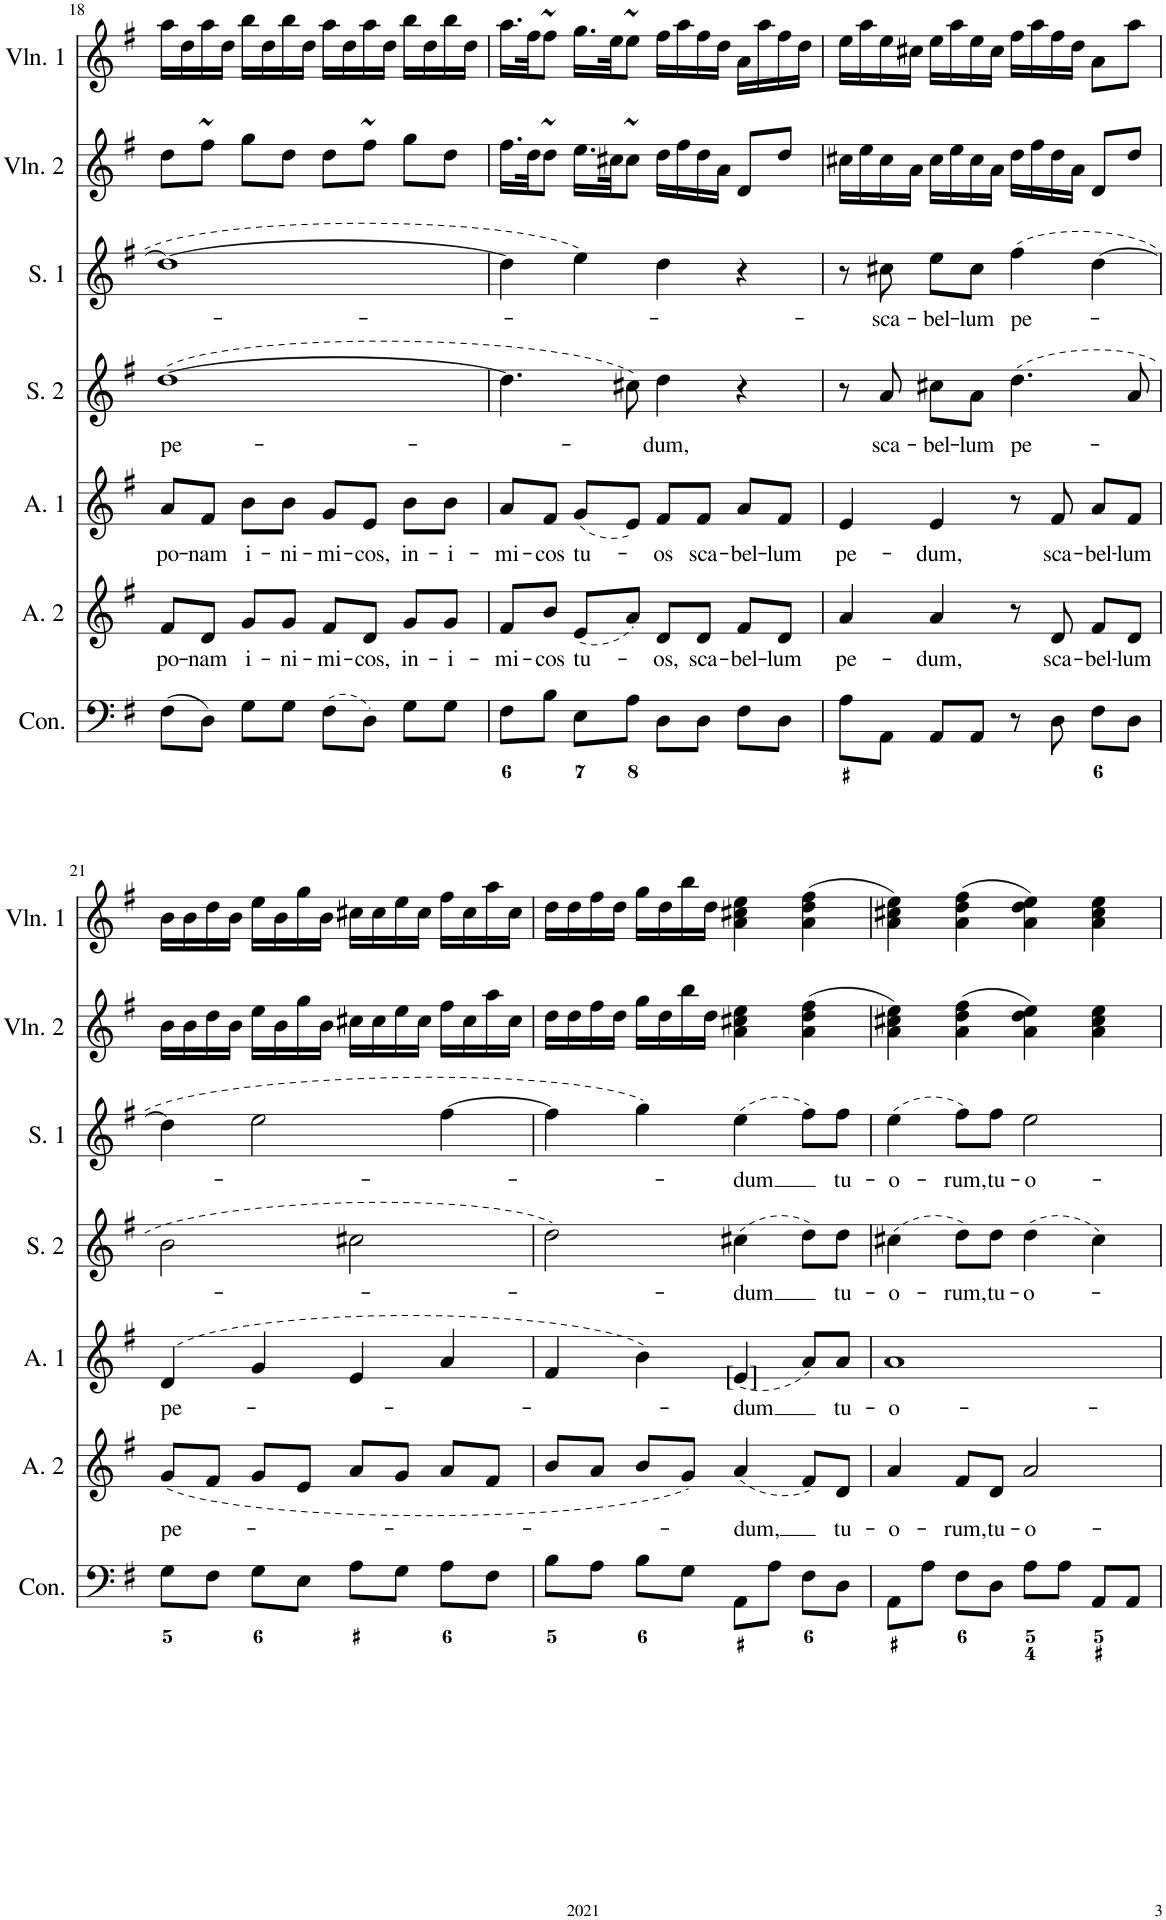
**kern	**kern	**kern	**text	**kern	**text	**kern	**text	**kern	**text	**kern	**kern
*part8	*part7	*part6	*part6	*part5	*part5	*part4	*part4	*part3	*part3	*part2	*part1
*staff8	*staff7	*staff6	*staff6	*staff5	*staff5	*staff4	*staff4	*staff3	*staff3	*staff2	*staff1
*I"Harpsichord	*I"Continuo	*I"Alto 2	*	*I"Alto 1	*	*I"Soprano 2	*	*I"Soprano 1	*	*I"Violin 2	*I"Violin 1
*I'Hch.	*I'Con.	*I'A. 2	*	*I'A. 1	*	*I'S. 2	*	*I'S. 1	*	*I'Vln. 2	*I'Vln. 1
!!LO:PB:g=z
*clefF4	*clefF4	*clefG2	*	*clefG2	*	*clefG2	*	*clefG2	*	*clefG2	*clefG2
*k[f#]	*k[f#]	*k[f#]	*	*k[f#]	*	*k[f#]	*	*k[f#]	*	*k[f#]	*k[f#]
*M4/4	*M4/4	*M4/4	*	*M4/4	*	*M4/4	*	*M4/4	*	*M4/4	*M4/4
=18	=18	=18	=18	=18	=18	=18	=18	=18	=18	=18	=18
!	!	!	!LO:LY:b	!	!LO:LY:b	!	!LO:LY:b	!	!	!	!
8F#\L	(8F#\L	8f#/L	po-	8a/L	po-	([1dd	pe-	1dd_	.	8dd\L	16aa\LL
.	.	.	.	.	.	.	.	.	.	.	16dd\
!	!	!	!LO:LY:b	!	!LO:LY:b	!	!	!	!	!	!
8D\J	8D\J)	8d/J	-nam	8f#/J	-nam	.	.	.	.	8ff#\J	16aa\
.	.	.	.	.	.	.	.	.	.	.	16dd\JJ
!	!	!	!LO:LY:b	!	!LO:LY:b	!	!	!	!	!	!
8G\L	8G\L	8g/L	i-	8b\L	i-	.	.	.	.	8gg\L	16bb\LL
.	.	.	.	.	.	.	.	.	.	.	16dd\
!	!	!	!LO:LY:b	!	!LO:LY:b	!	!	!	!	!	!
8G\J	8G\J	8g/J	-ni-	8b\J	-ni-	.	.	.	.	8dd\J	16bb\
.	.	.	.	.	.	.	.	.	.	.	16dd\JJ
!	!	!	!LO:LY:b	!	!LO:LY:b	!	!	!	!	!	!
8F#\L	(8F#\L	8f#/L	-mi-	8g/L	-mi-	.	.	.	.	8dd\L	16aa\LL
.	.	.	.	.	.	.	.	.	.	.	16dd\
!	!	!	!LO:LY:b	!	!LO:LY:b	!	!	!	!	!	!
8D\J	8D\J)	8d/J	-cos,	8e/J	-cos,	.	.	.	.	8ff#\J	16aa\
.	.	.	.	.	.	.	.	.	.	.	16dd\JJ
!	!	!	!LO:LY:b	!	!LO:LY:b	!	!	!	!	!	!
8G\L	8G\L	8g/L	in-	8b\L	in-	.	.	.	.	8gg\L	16bb\LL
.	.	.	.	.	.	.	.	.	.	.	16dd\
!	!	!	!LO:LY:b	!	!LO:LY:b	!	!	!	!	!	!
8G\J	8G\J	8g/J	-i-	8b\J	-i-	.	.	.	.	8dd\J	16bb\
.	.	.	.	.	.	.	.	.	.	.	16dd\JJ
=19	=19	=19	=19	=19	=19	=19	=19	=19	=19	=19	=19
!	!	!	!LO:LY:b	!	!LO:LY:b	!	!	!	!	!	!
8F#\L	8F#\L	8f#/L	-mi-	8a/L	-mi-	4.dd\]	.	4dd\]	.	16.ff#\LL	16.aa\LL
.	.	.	.	.	.	.	.	.	.	32dd\JK	32ff#\JK
!	!	!	!LO:LY:b	!	!LO:LY:b	!	!	!	!	!	!
8B\J	8B\J	8b/J	-cos	8f#/J	-cos	.	.	.	.	8dd\J	8ff#\J
!	!	!	!LO:LY:b	!	!LO:LY:b	!	!	!	!	!	!
8E\L	8E\L	(8e/L	tu-	(8g/L	tu-	.	.	4ee\	.	16.ee\LL	16.gg\LL
.	.	.	.	.	.	.	.	.	.	32cc#X\JK	32ee\JK
8A\J	8A\J	8a/J)	.	8e/J)	.	8cc#X\)	.	.	.	8cc#\J	8ee\J
!	!	!	!LO:LY:b	!	!LO:LY:b	!	!LO:LY:b	!	!	!	!
8D\L	8D\L	8d/L	-os,	8f#/L	-os	4dd\	-dum,	4dd\	.	16dd\LL	16ff#\LL
.	.	.	.	.	.	.	.	.	.	16ff#\	16aa\
!	!	!	!LO:LY:b	!	!LO:LY:b	!	!	!	!	!	!
8D\J	8D\J	8d/J	sca-	8f#/J	sca-	.	.	.	.	16dd\	16ff#\
.	.	.	.	.	.	.	.	.	.	16a\JJ	16dd\JJ
!	!	!	!LO:LY:b	!	!LO:LY:b	!	!	!	!	!	!
8F#\L	8F#\L	8f#/L	-bel-	8a/L	-bel-	4r	.	4r	.	8d/L	16a\LL
.	.	.	.	.	.	.	.	.	.	.	16aa\
!	!	!	!LO:LY:b	!	!LO:LY:b	!	!	!	!	!	!
8D\J	8D\J	8d/J	-lum	8f#/J	-lum	.	.	.	.	8dd/J	16ff#\
.	.	.	.	.	.	.	.	.	.	.	16dd\JJ
=20	=20	=20	=20	=20	=20	=20	=20	=20	=20	=20	=20
!	!	!	!LO:LY:b	!	!LO:LY:b	!	!	!	!	!	!
8A\L	8A\L	4a/	pe-	4e/	pe-	8r	.	8r	.	16cc#X\LL	16ee\LL
.	.	.	.	.	.	.	.	.	.	16ee\	16aa\
!	!	!	!	!	!	!	!LO:LY:b	!	!LO:LY:b	!	!
8AA\J	8AA\J	.	.	.	.	8a/	sca-	8cc#X\	sca-	16cc#\	16ee\
.	.	.	.	.	.	.	.	.	.	16a\JJ	16cc#X\JJ
!	!	!	!LO:LY:b	!	!LO:LY:b	!	!LO:LY:b	!	!LO:LY:b	!	!
8AA/L	8AA/L	4a/	-dum,	4e/	-dum,	8cc#X\L	-bel-	8ee\L	-bel-	16cc#\LL	16ee\LL
.	.	.	.	.	.	.	.	.	.	16ee\	16aa\
!	!	!	!	!	!	!	!LO:LY:b	!	!LO:LY:b	!	!
8AA/J	8AA/J	.	.	.	.	8a\J	-lum	8cc#\J	-lum	16cc#\	16ee\
.	.	.	.	.	.	.	.	.	.	16a\JJ	16cc#\JJ
!	!	!	!	!	!	!	!LO:LY:b	!	!LO:LY:b	!	!
8r	8r	8r	.	8r	.	(4.dd\	pe-	(4ff#\	pe-	16dd\LL	16ff#\LL
.	.	.	.	.	.	.	.	.	.	16ff#\	16aa\
!	!	!	!LO:LY:b	!	!LO:LY:b	!	!	!	!	!	!
8D	8D\	8d/	sca-	8f#/	sca-	.	.	.	.	16dd\	16ff#\
.	.	.	.	.	.	.	.	.	.	16a\JJ	16dd\JJ
!	!	!	!LO:LY:b	!	!LO:LY:b	!	!	!	!	!	!
8F#\L	8F#\L	8f#/L	-bel-	8a/L	-bel-	.	.	[4dd\	.	8d/L	8a\L
!	!	!	!LO:LY:b	!	!LO:LY:b	!	!	!	!	!	!
8D\J	8D\J	8d/J	-lum	8f#/J	-lum	8a/	.	.	.	8dd/J	8aa\J
!!LO:LB:g=z
=21	=21	=21	=21	=21	=21	=21	=21	=21	=21	=21	=21
!	!	!	!LO:LY:b	!	!LO:LY:b	!	!	!	!	!	!
8G\L	8G\L	(8g/L	pe-	(4d/	pe-	2b\	.	4dd\]	.	16b\LL	16b\LL
.	.	.	.	.	.	.	.	.	.	16b\	16b\
8F#\J	8F#\J	8f#/J	.	.	.	.	.	.	.	16dd\	16dd\
.	.	.	.	.	.	.	.	.	.	16b\JJ	16b\JJ
8G\L	8G\L	8g/L	.	4g/	.	.	.	2ee\	.	16ee\LL	16ee\LL
.	.	.	.	.	.	.	.	.	.	16b\	16b\
8E\J	8E\J	8e/J	.	.	.	.	.	.	.	16gg\	16gg\
.	.	.	.	.	.	.	.	.	.	16b\JJ	16b\JJ
8A\L	8A\L	8a/L	.	4e/	.	2cc#X\	.	.	.	16cc#X\LL	16cc#X\LL
.	.	.	.	.	.	.	.	.	.	16cc#\	16cc#\
8G\J	8G\J	8g/J	.	.	.	.	.	.	.	16ee\	16ee\
.	.	.	.	.	.	.	.	.	.	16cc#\JJ	16cc#\JJ
8A\L	8A\L	8a/L	.	4a/	.	.	.	[4ff#\	.	16ff#\LL	16ff#\LL
.	.	.	.	.	.	.	.	.	.	16cc#\	16cc#\
8F#\J	8F#\J	8f#/J	.	.	.	.	.	.	.	16aa\	16aa\
.	.	.	.	.	.	.	.	.	.	16cc#\JJ	16cc#\JJ
=22	=22	=22	=22	=22	=22	=22	=22	=22	=22	=22	=22
8B\L	8B\L	8b/L	.	4f#/	.	2dd\)	.	4ff#\]	.	16dd\LL	16dd\LL
.	.	.	.	.	.	.	.	.	.	16dd\	16dd\
8A\J	8A\J	8a/J	.	.	.	.	.	.	.	16ff#\	16ff#\
.	.	.	.	.	.	.	.	.	.	16dd\JJ	16dd\JJ
8B\L	8B\L	8b/L	.	4b\)	.	.	.	4gg\)	.	16gg\LL	16gg\LL
.	.	.	.	.	.	.	.	.	.	16dd\	16dd\
8G\J	8G\J	8g/J)	.	.	.	.	.	.	.	16bb\	16bb\
.	.	.	.	.	.	.	.	.	.	16dd\JJ	16dd\JJ
!	!	!	!	!LO:TX:a:t=[  ]	!	!	!	!	!	!	!
!	!	!	!LO:LY:b	!	!LO:LY:b	!	!LO:LY:b	!	!LO:LY:b	!	!
8AA\L	8AA\L	(4a/	-dum,	(4e/	dum	(4cc#X\	-dum	(4ee\	-dum	4a\ 4cc#X\ 4ee\	4a\ 4cc#X\ 4ee\
8A\J	8A\J	.	.	.	.	.	.	.	.	.	.
8F#\L	8F#\L	8f#/L)	.	8a/L)	.	8dd\L)	.	8ff#\L)	.	(4a\ 4dd\ 4ff#\	(4a\ 4dd\ 4ff#\
!	!	!	!LO:LY:b	!	!LO:LY:b	!	!LO:LY:b	!	!LO:LY:b	!	!
8D\J	8D\J	8d/J	tu-	8a/J	tu-	8dd\J	tu-	8ff#\J	tu-	.	.
=23	=23	=23	=23	=23	=23	=23	=23	=23	=23	=23	=23
!	!	!	!LO:LY:b	!	!LO:LY:b	!	!LO:LY:b	!	!LO:LY:b	!	!
8AA\L	8AA\L	4a/	-o-	1a	-o-	(4cc#X\	-o-	(4ee\	-o-	4a\ 4cc#X\ 4ee\)	4a\ 4cc#X\ 4ee\)
8A\J	8A\J	.	.	.	.	.	.	.	.	.	.
!	!	!	!LO:LY:b	!	!	!	!LO:LY:b	!	!LO:LY:b	!	!
8F#\L	8F#\L	8f#/L	-rum,	.	.	8dd\L)	-rum,	8ff#\L)	-rum,	(4a\ 4dd\ 4ff#\	(4a\ 4dd\ 4ff#\
!	!	!	!LO:LY:b	!	!	!	!LO:LY:b	!	!LO:LY:b	!	!
8D\J	8D\J	8d/J	tu-	.	.	8dd\J	tu-	8ff#\J	tu-	.	.
!	!	!	!LO:LY:b	!	!	!	!LO:LY:b	!	!LO:LY:b	!	!
8A\L	8A\L	2a/	-o-	.	.	(4dd\	-o-	2ee\	-o-	4a\ 4dd\ 4ee\)	4a\ 4dd\ 4ee\)
8A\J	8A\J	.	.	.	.	.	.	.	.	.	.
8AA/L	8AA/L	.	.	.	.	4cc#\)	.	.	.	4a\ 4cc#\ 4ee\	4a\ 4cc#\ 4ee\
8AA/J	8AA/J	.	.	.	.	.	.	.	.	.	.
=	=	=	=	=	=	=	=	=	=	=	=
*-	*-	*-	*-	*-	*-	*-	*-	*-	*-	*-	*-
